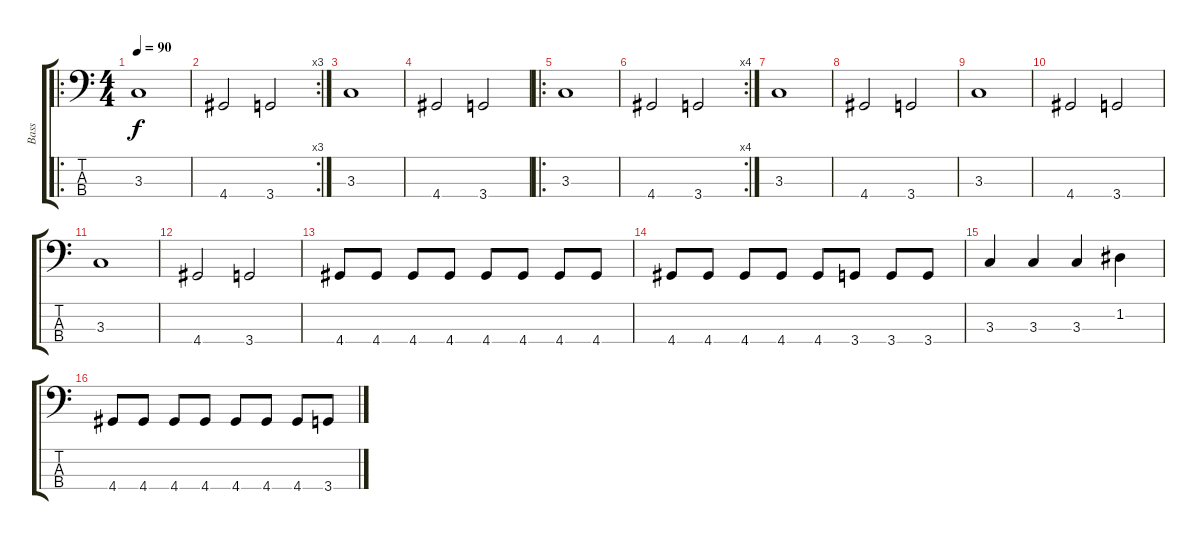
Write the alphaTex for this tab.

\track ("Bass" "Bass") {instrument acousticbass}
\staff {score tabs}
\tuning (G2 D2 A1 E1) {hide}
\ro
\ts (4 4)
\tempo 90
\clef f4
\ks c
3.3.1{dy f} |
\rc 3
4.4.2 3.4.2 |
3.3.1 |
4.4.2 3.4.2 |
\ro
3.3.1 |
\rc 4
4.4.2 3.4.2 |
3.3.1 |
4.4.2 3.4.2 |
3.3.1 |
4.4.2 3.4.2 |
3.3.1 |
4.4.2 3.4.2 |
4.4.8 4.4.8 4.4.8 4.4.8 4.4.8 4.4.8 4.4.8 4.4.8 |
4.4.8 4.4.8 4.4.8 4.4.8 4.4.8 3.4.8 3.4.8 3.4.8 |
3.3.4 3.3.4 3.3.4 1.2.4 |
4.4.8 4.4.8 4.4.8 4.4.8 4.4.8 4.4.8 4.4.8 3.4.8
